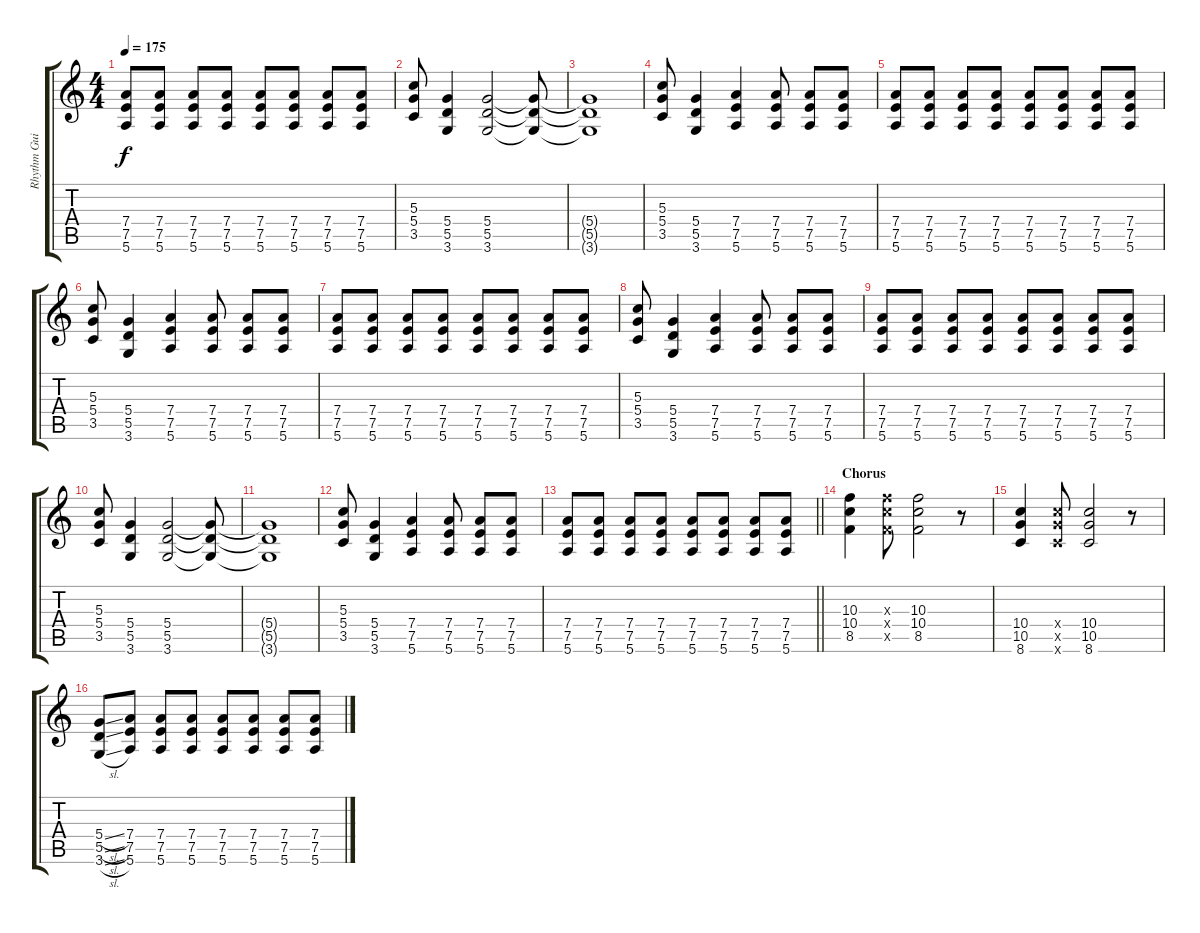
\track ("Rhythm Guitar" "Rhythm Gui") {instrument distortionguitar}
\staff {score tabs}
\tuning (E4 B3 G3 D3 A2 E2) {hide}
\ts (4 4)
\tempo 175
\clef g2
\ks c
(7.4 7.5 5.6).8{dy f} (7.4 7.5 5.6).8 (7.4 7.5 5.6).8 (7.4 7.5 5.6).8 (7.4 7.5 5.6).8 (7.4 7.5 5.6).8 (7.4 7.5 5.6).8 (7.4 7.5 5.6).8 |
(5.3 5.4 3.5).8 (5.4 5.5 3.6).4 (5.4 5.5 3.6).2 (5.4{t} 5.5{t} 3.6{t}).8 |
(5.4{t} 5.5{t} 3.6{t}).1 |
(5.3 5.4 3.5).8 (5.4 5.5 3.6).4 (7.4 7.5 5.6).4 (7.4 7.5 5.6).8 (7.4 7.5 5.6).8 (7.4 7.5 5.6).8 |
(7.4 7.5 5.6).8 (7.4 7.5 5.6).8 (7.4 7.5 5.6).8 (7.4 7.5 5.6).8 (7.4 7.5 5.6).8 (7.4 7.5 5.6).8 (7.4 7.5 5.6).8 (7.4 7.5 5.6).8 |
(5.3 5.4 3.5).8 (5.4 5.5 3.6).4 (7.4 7.5 5.6).4 (7.4 7.5 5.6).8 (7.4 7.5 5.6).8 (7.4 7.5 5.6).8 |
(7.4 7.5 5.6).8 (7.4 7.5 5.6).8 (7.4 7.5 5.6).8 (7.4 7.5 5.6).8 (7.4 7.5 5.6).8 (7.4 7.5 5.6).8 (7.4 7.5 5.6).8 (7.4 7.5 5.6).8 |
(5.3 5.4 3.5).8 (5.4 5.5 3.6).4 (7.4 7.5 5.6).4 (7.4 7.5 5.6).8 (7.4 7.5 5.6).8 (7.4 7.5 5.6).8 |
(7.4 7.5 5.6).8 (7.4 7.5 5.6).8 (7.4 7.5 5.6).8 (7.4 7.5 5.6).8 (7.4 7.5 5.6).8 (7.4 7.5 5.6).8 (7.4 7.5 5.6).8 (7.4 7.5 5.6).8 |
(5.3 5.4 3.5).8 (5.4 5.5 3.6).4 (5.4 5.5 3.6).2 (5.4{t} 5.5{t} 3.6{t}).8 |
(5.4{t} 5.5{t} 3.6{t}).1 |
(5.3 5.4 3.5).8 (5.4 5.5 3.6).4 (7.4 7.5 5.6).4 (7.4 7.5 5.6).8 (7.4 7.5 5.6).8 (7.4 7.5 5.6).8 |
\barLineRight lightlight
(7.4 7.5 5.6).8 (7.4 7.5 5.6).8 (7.4 7.5 5.6).8 (7.4 7.5 5.6).8 (7.4 7.5 5.6).8 (7.4 7.5 5.6).8 (7.4 7.5 5.6).8 (7.4 7.5 5.6).8 |
\section ("" "Chorus")
(10.3 10.4 8.5).4 (10.3{x} 10.4{x} 8.5{x}).8 (10.3 10.4 8.5).2 r.8 |
(10.4 10.5 8.6).4 (10.4{x} 10.5{x} 8.6{x}).8 (10.4 10.5 8.6).2 r.8 |
(5.4{sl} 5.5{sl} 3.6{sl}).8 (7.4 7.5 5.6).8 (7.4 7.5 5.6).8 (7.4 7.5 5.6).8 (7.4 7.5 5.6).8 (7.4 7.5 5.6).8 (7.4 7.5 5.6).8 (7.4 7.5 5.6).8
